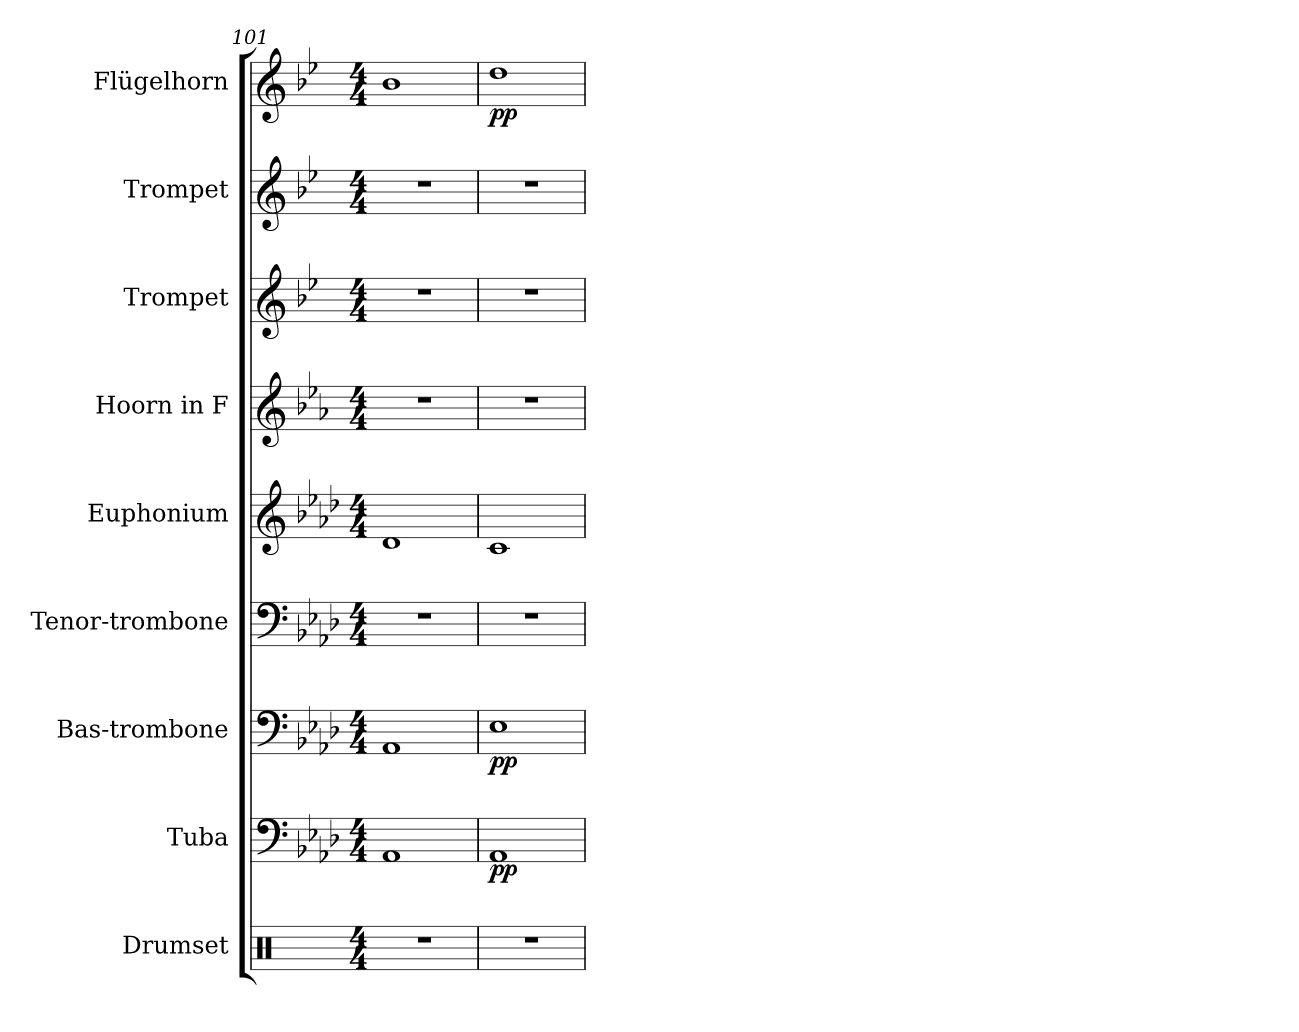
**kern	**kern	**dynam	**kern	**dynam	**kern	**kern	**kern	**kern	**kern	**kern	**dynam
*part9	*part8	*part8	*part7	*part7	*part6	*part5	*part4	*part3	*part2	*part1	*part1
*staff9	*staff8	*staff8	*staff7	*staff7	*staff6	*staff5	*staff4	*staff3	*staff2	*staff1	*staff1
*I"Drumset	*I"Tuba	*	*I"Bas-trombone	*	*I"Tenor-trombone	*I"Euphonium	*I"Hoorn in F	*I"Trompet	*I"Trompet	*I"Flügelhorn	*
*I'Drs.	*I'Tba.	*	*I'Bs. Tbn.	*	*I'T. Tbn.	*I'Euph.	*	*I'Tpt.	*I'Tpt.	*I'Flghn.	*
*clefX	*clefF4	*	*clefF4	*	*clefF4	*clefG2	*clefG2	*clefG2	*clefG2	*clefG2	*
*	*	*	*	*	*	*ITrd8c14	*ITrd4c7	*ITrd1c2	*ITrd1c2	*ITrd1c2	*
*k[]	*k[b-e-a-d-]	*	*k[b-e-a-d-]	*	*k[b-e-a-d-]	*k[b-e-a-d-]	*k[b-e-a-d-]	*k[b-e-a-d-]	*k[b-e-a-d-]	*k[b-e-a-d-]	*
*M4/4	*M4/4	*	*M4/4	*	*M4/4	*M4/4	*M4/4	*M4/4	*M4/4	*M4/4	*
=101	=101	=101	=101	=101	=101	=101	=101	=101	=101	=101	=101
1r	1AA-	.	1AA-	.	1r	1D-	1r	1r	1r	1a-	.
=102	=102	=102	=102	=102	=102	=102	=102	=102	=102	=102	=102
!	!	!LO:DY:b	!	!LO:DY:b	!	!	!	!	!	!	!LO:DY:b
1r	1AA-	pp	1E-	pp	1r	1C	1r	1r	1r	1cc	pp
=	=	=	=	=	=	=	=	=	=	=	=
*-	*-	*-	*-	*-	*-	*-	*-	*-	*-	*-	*-
